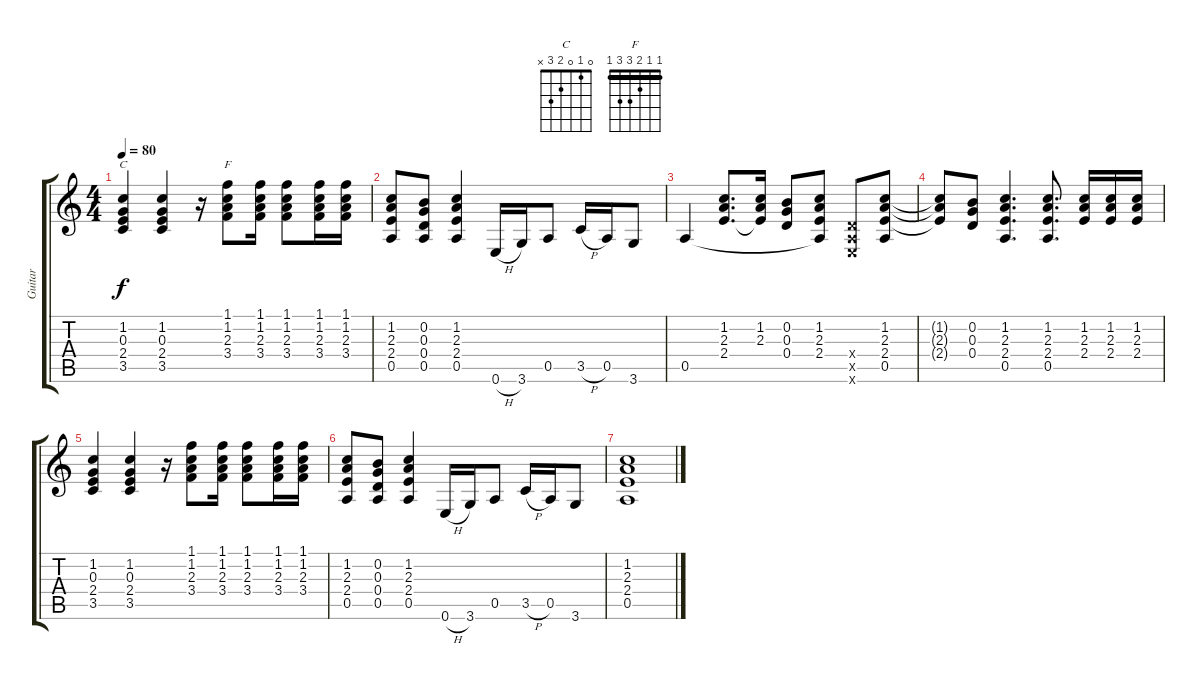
\track ("Guitar" "Guitar") {instrument acousticguitarsteel}
\staff {score tabs}
\tuning (E4 B3 G3 D3 A2 E2) {hide}
\chord ("C" 0 1 0 2 3 x)
\chord ("F" 1 1 2 3 3 1) {barre 1}
\ts (4 4)
\tempo 80
\clef g2
\ks c
(1.2 0.3 2.4 3.5).4{ch "C" dy f} (1.2 0.3 2.4 3.5).4 r.16 (1.1 1.2 2.3 3.4).8{ch "F"} (1.1 1.2 2.3 3.4).16 (1.1 1.2 2.3 3.4).8 (1.1 1.2 2.3 3.4).16 (1.1 1.2 2.3 3.4).16 |
(1.2 2.3 2.4 0.5).8 (0.2 0.3 0.4 0.5).8 (1.2 2.3 2.4 0.5).4 0.6{h}.16 3.6.16 0.5.8 3.5{h}.16 0.5.16 3.6.8 |
0.5.4 (1.2 2.3 2.4).8{d} (1.2 2.3 2.4{t}).16 (0.2 0.3 0.4).8 (1.2 2.3 2.4 0.5{t}).8 (0.4{x} 0.5{x} 0.6{x}).8 (1.2 2.3 2.4 0.5).8 |
(1.2{t} 2.3{t} 2.4{t}).8 (0.2 0.3 0.4).8 (1.2 2.3 2.4 0.5).4{d} (1.2 2.3 2.4 0.5).8{d} (1.2 2.3 2.4).16 (1.2 2.3 2.4).16 (1.2 2.3 2.4).16 |
(1.2 0.3 2.4 3.5).4 (1.2 0.3 2.4 3.5).4 r.16 (1.1 1.2 2.3 3.4).8 (1.1 1.2 2.3 3.4).16 (1.1 1.2 2.3 3.4).8 (1.1 1.2 2.3 3.4).16 (1.1 1.2 2.3 3.4).16 |
(1.2 2.3 2.4 0.5).8 (0.2 0.3 0.4 0.5).8 (1.2 2.3 2.4 0.5).4 0.6{h}.16 3.6.16 0.5.8 3.5{h}.16 0.5.16 3.6.8 |
(1.2 2.3 2.4 0.5).1
